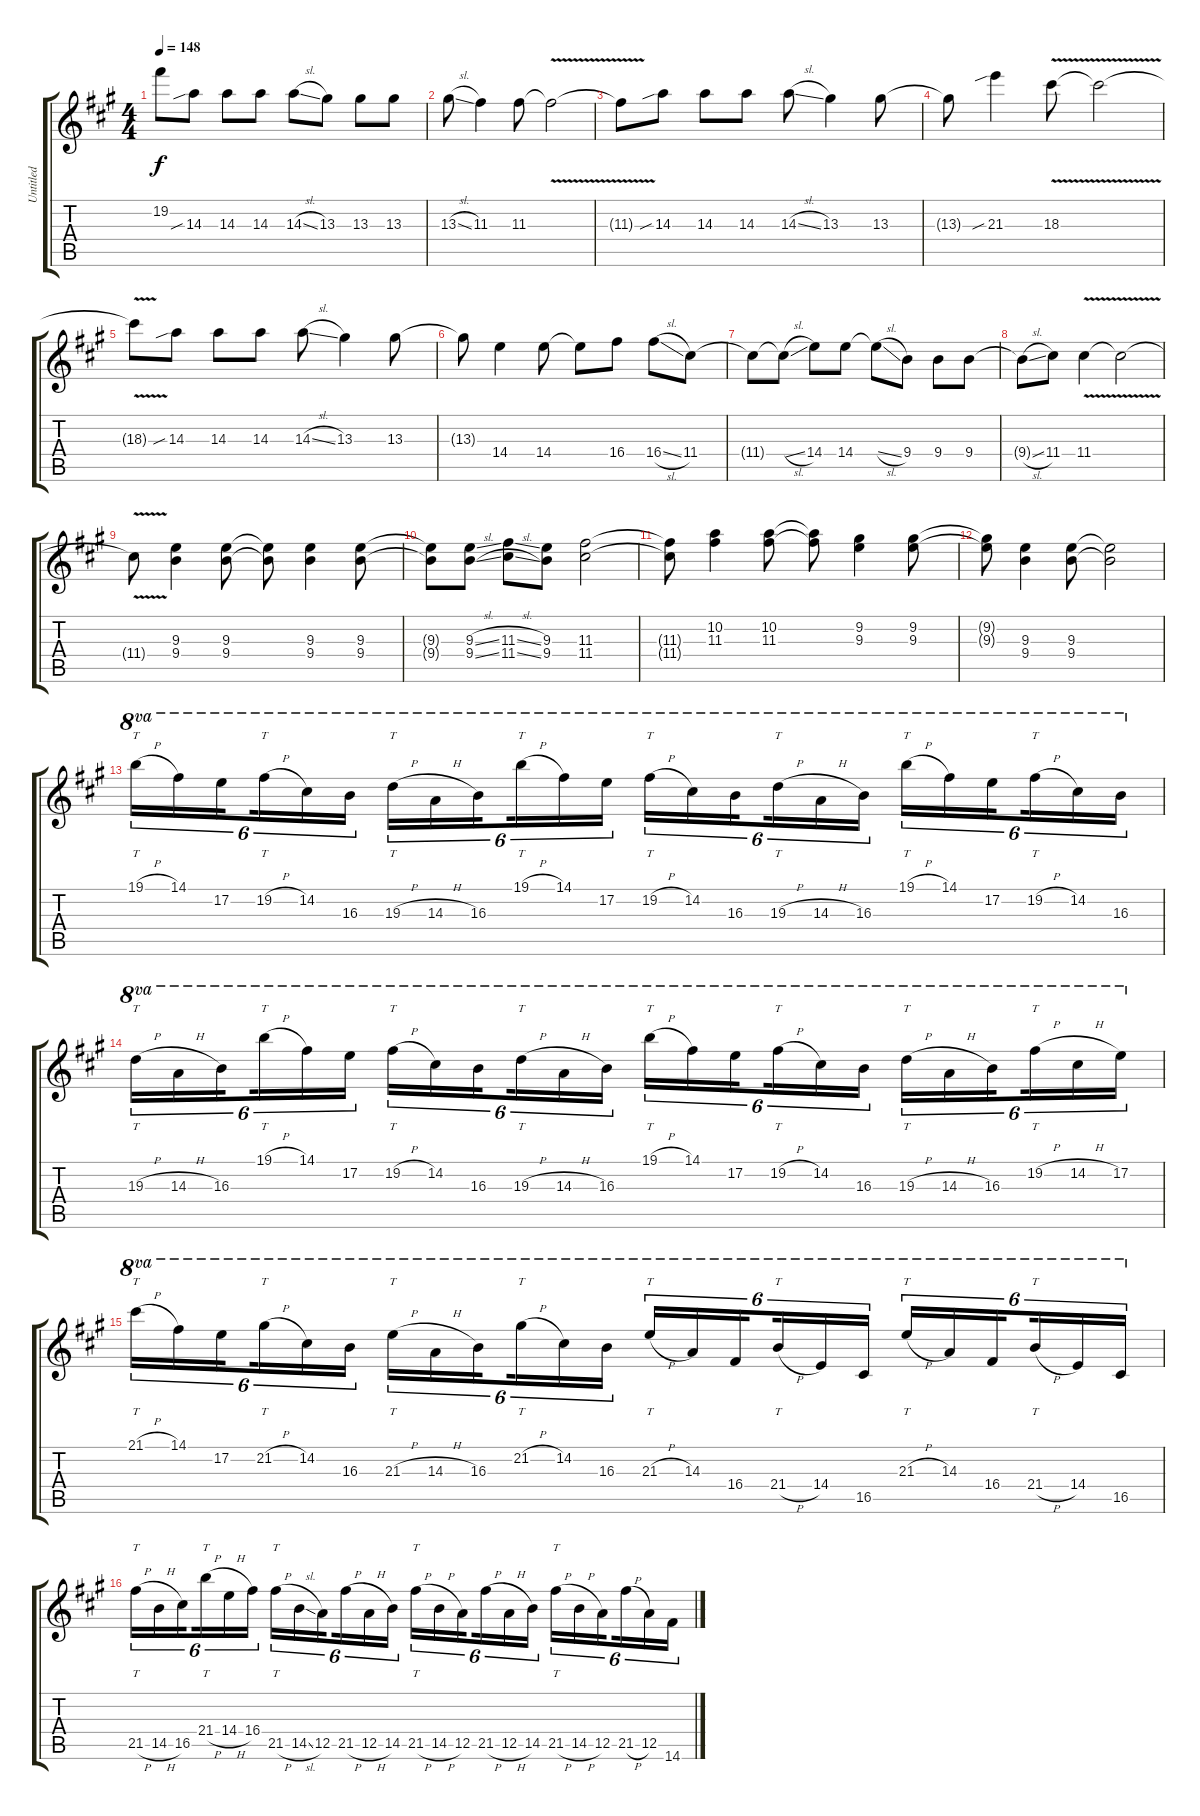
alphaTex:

\track ("Untitled" "Untitled") {instrument overdrivenguitar}
\staff {score tabs}
\tuning (E4 B3 G3 D3 A2 E2) {hide}
\ts (4 4)
\tempo 148
\clef g2
\ks a
19.2.8{dy f} 14.3{sib}.8 14.3.8 14.3.8 14.3{sl}.8 13.3.8 13.3.8 13.3.8 |
13.3{sl}.8 11.3.4 11.3.8 11.3{v t}.2 |
11.3{t}.8 14.3{sib}.8 14.3.8 14.3.8 14.3{sl}.8 13.3.4 13.3.8 |
13.3{t}.8 21.3{sib}.4 18.3{v}.8 18.3{v t}.2 |
18.3{t}.8 14.3{sib}.8 14.3.8 14.3.8 14.3{sl}.8 13.3.4 13.3.8 |
13.3{t}.8 14.4.4 14.4.8 14.4{t}.8 16.4.8 16.4{sl}.8 11.4.8 |
11.4{t}.8 11.4{sl t}.8 14.4.8 14.4.8 14.4{sl t}.8 9.4.8 9.4.8 9.4.8 |
9.4{sl t}.8 11.4.8 11.4{v}.4 11.4{v t}.2 |
11.4{t}.8 (9.3 9.4).4 (9.3 9.4).8 (9.3{t} 9.4{t}).8 (9.3 9.4).4 (9.3 9.4).8 |
(9.3{t} 9.4{t}).8 (9.3{sl} 9.4{sl}).8 (11.3{sl} 11.4{sl}).8 (9.3 9.4).8 (11.3 11.4).2 |
(11.3{t} 11.4{t}).8 (10.2 11.3).4 (10.2 11.3).8 (10.2{t} 11.3{t}).8 (9.2 9.3).4 (9.2 9.3).8 |
(9.2{t} 9.3{t}).8 (9.3 9.4).4 (9.3 9.4).8 (9.3{t} 9.4{t}).2 |
19.1{h}.16{tt tu (6 4) ot 8va} 14.1.16{tu (6 4) ot 8va} 17.2.16{tu (6 4) ot 8va beam splitsecondary} 19.2{h}.16{tt tu (6 4) ot 8va} 14.2.16{tu (6 4) ot 8va} 16.3.16{tu (6 4) ot 8va} 19.3{h}.16{tt tu (6 4) ot 8va} 14.3{h}.16{tu (6 4) ot 8va} 16.3.16{tu (6 4) ot 8va beam splitsecondary} 19.1{h}.16{tt tu (6 4) ot 8va} 14.1.16{tu (6 4) ot 8va} 17.2.16{tu (6 4) ot 8va} 19.2{h}.16{tt tu (6 4) ot 8va} 14.2.16{tu (6 4) ot 8va} 16.3.16{tu (6 4) ot 8va beam splitsecondary} 19.3{h}.16{tt tu (6 4) ot 8va} 14.3{h}.16{tu (6 4) ot 8va} 16.3.16{tu (6 4) ot 8va} 19.1{h}.16{tt tu (6 4) ot 8va} 14.1.16{tu (6 4) ot 8va} 17.2.16{tu (6 4) ot 8va beam splitsecondary} 19.2{h}.16{tt tu (6 4) ot 8va} 14.2.16{tu (6 4) ot 8va} 16.3.16{tu (6 4) ot 8va} |
19.3{h}.16{tt tu (6 4) ot 8va} 14.3{h}.16{tu (6 4) ot 8va} 16.3.16{tu (6 4) ot 8va beam splitsecondary} 19.1{h}.16{tt tu (6 4) ot 8va} 14.1.16{tu (6 4) ot 8va} 17.2.16{tu (6 4) ot 8va} 19.2{h}.16{tt tu (6 4) ot 8va} 14.2.16{tu (6 4) ot 8va} 16.3.16{tu (6 4) ot 8va beam splitsecondary} 19.3{h}.16{tt tu (6 4) ot 8va} 14.3{h}.16{tu (6 4) ot 8va} 16.3.16{tu (6 4) ot 8va} 19.1{h}.16{tt tu (6 4) ot 8va} 14.1.16{tu (6 4) ot 8va} 17.2.16{tu (6 4) ot 8va beam splitsecondary} 19.2{h}.16{tt tu (6 4) ot 8va} 14.2.16{tu (6 4) ot 8va} 16.3.16{tu (6 4) ot 8va} 19.3{h}.16{tt tu (6 4) ot 8va} 14.3{h}.16{tu (6 4) ot 8va} 16.3.16{tu (6 4) ot 8va beam splitsecondary} 19.2{h}.16{tt tu (6 4) ot 8va} 14.2{h}.16{tu (6 4) ot 8va} 17.2.16{tu (6 4) ot 8va} |
21.1{h}.16{tt tu (6 4) ot 8va} 14.1.16{tu (6 4) ot 8va} 17.2.16{tu (6 4) ot 8va beam splitsecondary} 21.2{h}.16{tt tu (6 4) ot 8va} 14.2.16{tu (6 4) ot 8va} 16.3.16{tu (6 4) ot 8va} 21.3{h}.16{tt tu (6 4) ot 8va} 14.3{h}.16{tu (6 4) ot 8va} 16.3.16{tu (6 4) ot 8va beam splitsecondary} 21.2{h}.16{tt tu (6 4) ot 8va} 14.2.16{tu (6 4) ot 8va} 16.3.16{tu (6 4) ot 8va} 21.3{h}.16{tt tu (6 4) ot 8va} 14.3.16{tu (6 4) ot 8va} 16.4.16{tu (6 4) ot 8va beam splitsecondary} 21.4{h}.16{tt tu (6 4) ot 8va} 14.4.16{tu (6 4) ot 8va} 16.5.16{tu (6 4) ot 8va} 21.3{h}.16{tt tu (6 4) ot 8va} 14.3.16{tu (6 4) ot 8va} 16.4.16{tu (6 4) ot 8va beam splitsecondary} 21.4{h}.16{tt tu (6 4) ot 8va} 14.4.16{tu (6 4) ot 8va} 16.5.16{tu (6 4) ot 8va} |
21.5{h}.16{tt tu (6 4)} 14.5{h}.16{tu (6 4)} 16.5.16{tu (6 4) beam splitsecondary} 21.4{h}.16{tt tu (6 4)} 14.4{h}.16{tu (6 4)} 16.4.16{tu (6 4)} 21.5{h}.16{tt tu (6 4)} 14.5{sl}.16{tu (6 4)} 12.5.16{tu (6 4) beam splitsecondary} 21.5{h}.16{tu (6 4)} 12.5{h}.16{tu (6 4)} 14.5.16{tu (6 4)} 21.5{h}.16{tt tu (6 4)} 14.5{h}.16{tu (6 4)} 12.5.16{tu (6 4) beam splitsecondary} 21.5{h}.16{tu (6 4)} 12.5{h}.16{tu (6 4)} 14.5.16{tu (6 4)} 21.5{h}.16{tt tu (6 4)} 14.5{h}.16{tu (6 4)} 12.5.16{tu (6 4) beam splitsecondary} 21.5{h}.16{tu (6 4)} 12.5.16{tu (6 4)} 14.6.16{tu (6 4)}
